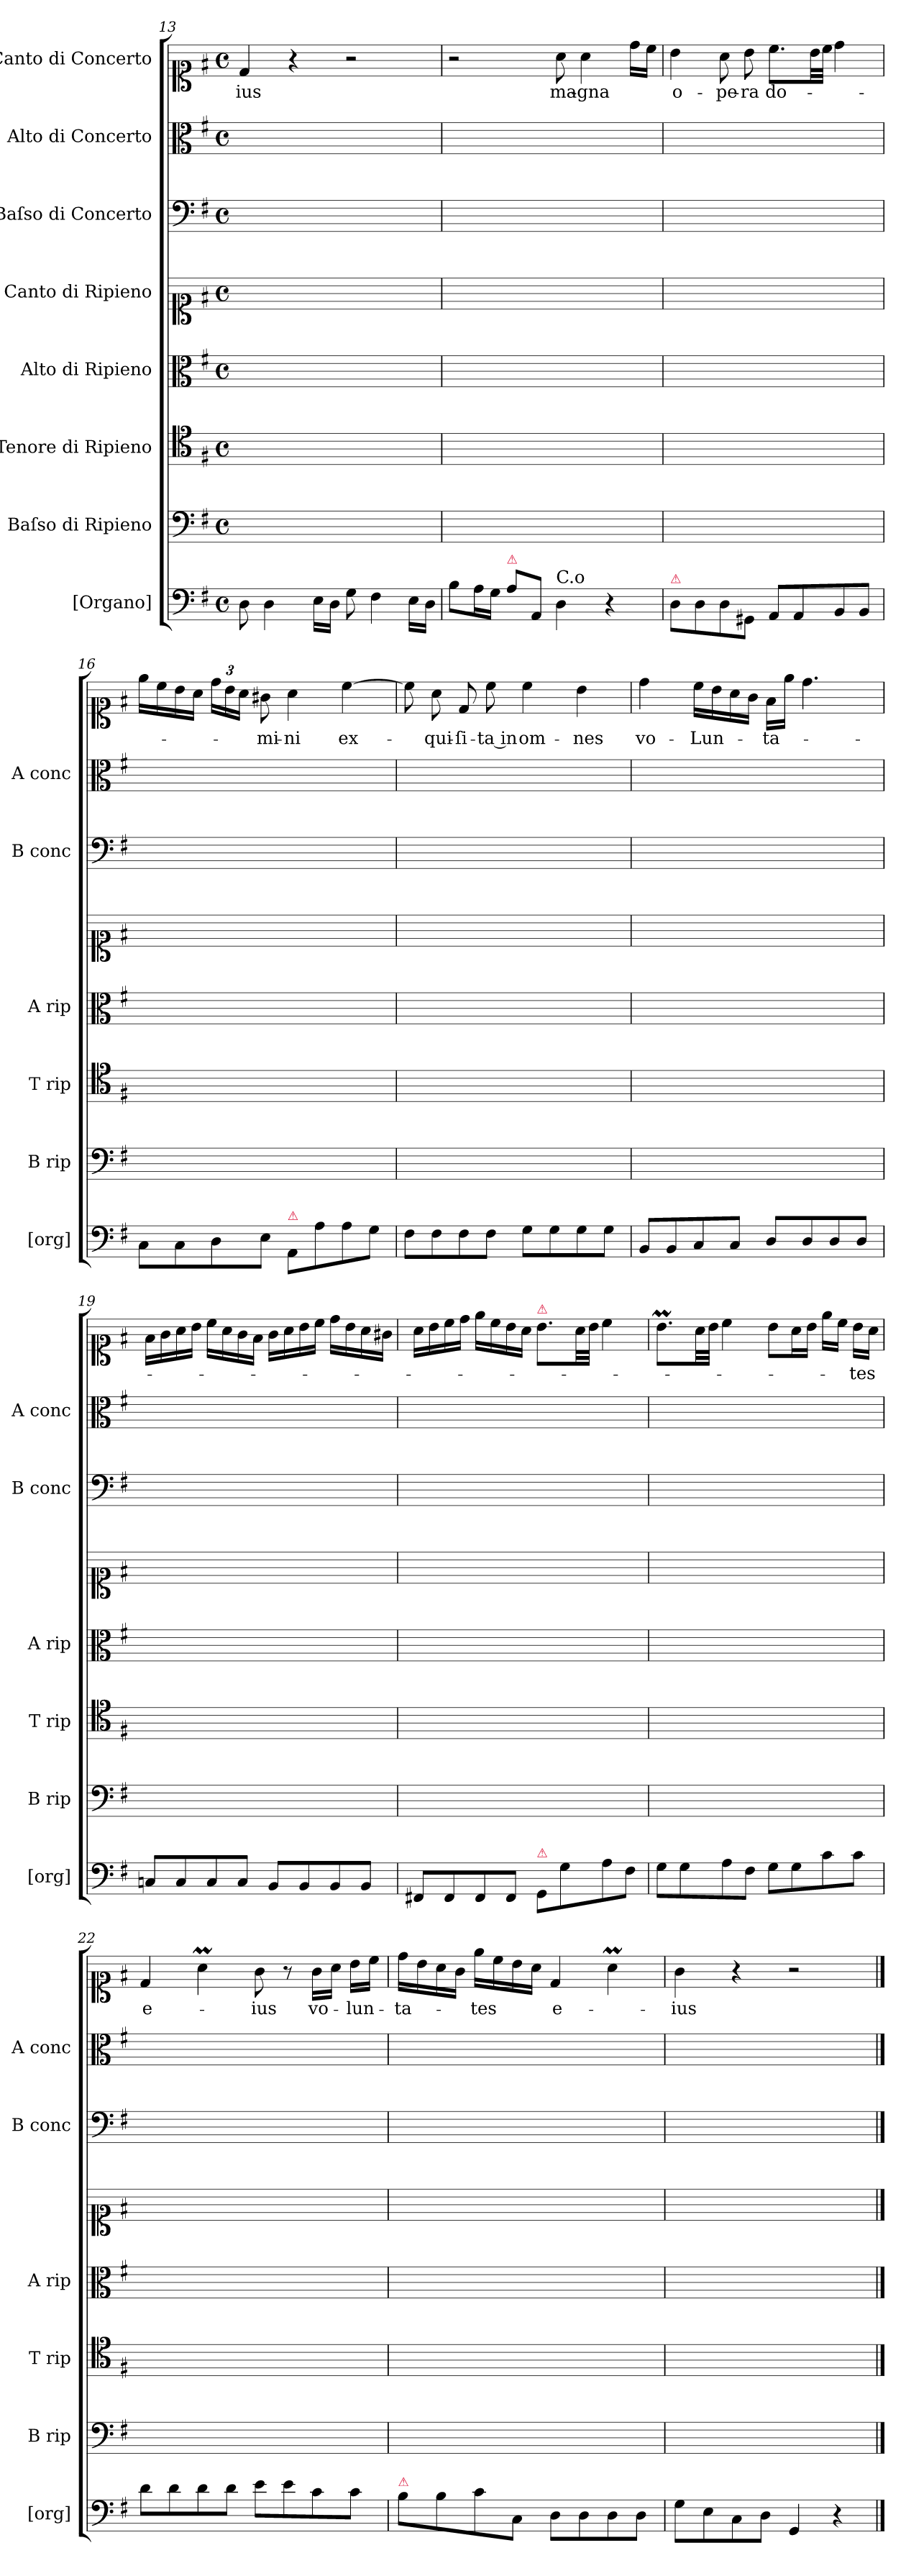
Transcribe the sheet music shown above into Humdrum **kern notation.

**kern	**kern	**kern	**kern	**kern	**kern	**kern	**kern	**text
*part8	*part7	*part6	*part5	*part4	*part3	*part2	*part1	*part1
*staff8	*staff7	*staff6	*staff5	*staff4	*staff3	*staff2	*staff1	*staff1
*I"[Organo]	*I"Baſso di Ripieno	*I"Tenore di Ripieno	*I"Alto di Ripieno	*I"Canto di Ripieno	*I"Baſso di Concerto	*I"Alto di Concerto	*I"Canto di Concerto	*
*I'[org]	*I'B rip	*I'T rip	*I'A rip	*	*I'B conc	*I'A conc	*	*
*clefF4	*clefF4	*clefC4	*clefC3	*clefC1	*clefF4	*clefC3	*clefC1	*
*k[f#]	*k[f#]	*k[f#]	*k[f#]	*k[f#]	*k[f#]	*k[f#]	*k[f#]	*
*M4/4	*M4/4	*M4/4	*M4/4	*M4/4	*M4/4	*M4/4	*M4/4	*
*met(c)	*met(c)	*met(c)	*met(c)	*met(c)	*met(c)	*met(c)	*met(c)	*
=13	=13	=13	=13	=13	=13	=13	=13	=13
8D\	1ryy	1ryy	1ryy	1ryy	1ryy	1ryy	4d/	-ius
4D\	.	.	.	.	.	.	.	.
.	.	.	.	.	.	.	4r	.
16E\LL	.	.	.	.	.	.	.	.
16D\JJ	.	.	.	.	.	.	.	.
8G\	.	.	.	.	.	.	2r	.
4F#\	.	.	.	.	.	.	.	.
16E\LL	.	.	.	.	.	.	.	.
16D\JJ	.	.	.	.	.	.	.	.
=14	=14	=14	=14	=14	=14	=14	=14	=14
8B\L	1ryy	1ryy	1ryy	1ryy	1ryy	1ryy	2r	.
16A\L	.	.	.	.	.	.	.	.
16G\JJ	.	.	.	.	.	.	.	.
!LO:TX:a:color=crimson:t=⚠	!	!	!	!	!	!	!	!
8A\L	.	.	.	.	.	.	.	.
8AA/J	.	.	.	.	.	.	.	.
!LO:TX:a:t=C.o	!	!	!	!	!	!	!	!
4D\	.	.	.	.	.	.	8a\	ma-
.	.	.	.	.	.	.	4a\	-gna
4r	.	.	.	.	.	.	.	.
.	.	.	.	.	.	.	16dd\LL	.
.	.	.	.	.	.	.	16cc\JJ	.
=15	=15	=15	=15	=15	=15	=15	=15	=15
!LO:TX:a:color=crimson:t=⚠	!	!	!	!	!	!	!	!
8D\L	1ryy	1ryy	1ryy	1ryy	1ryy	1ryy	4b\	o-
8D\	.	.	.	.	.	.	.	.
8D\	.	.	.	.	.	.	8a\	-pe-
8GG#X/J	.	.	.	.	.	.	8b\	-ra
8AA/L	.	.	.	.	.	.	8.cc\L	do-
8AA/	.	.	.	.	.	.	.	.
.	.	.	.	.	.	.	32b\LL	.
.	.	.	.	.	.	.	32cc\JJJ	.
8BB/	.	.	.	.	.	.	4dd\	.
8BB/J	.	.	.	.	.	.	.	.
=16	=16	=16	=16	=16	=16	=16	=16	=16
8C\L	1ryy	1ryy	1ryy	1ryy	1ryy	1ryy	16ee\LL	.
.	.	.	.	.	.	.	16cc\	.
8C\	.	.	.	.	.	.	16b\	.
.	.	.	.	.	.	.	16a\JJ	.
8D\	.	.	.	.	.	.	24dd\LL	.
.	.	.	.	.	.	.	24b\	.
.	.	.	.	.	.	.	24a\JJ	.
8E\J	.	.	.	.	.	.	8g#X\	-mi-
!LO:TX:a:color=crimson:t=⚠	!	!	!	!	!	!	!	!
8AA/L	.	.	.	.	.	.	4a\	-ni
8A\	.	.	.	.	.	.	.	.
8A\	.	.	.	.	.	.	[4cc\	ex-
8G\J	.	.	.	.	.	.	.	.
=17	=17	=17	=17	=17	=17	=17	=17	=17
8F#\L	1ryy	1ryy	1ryy	1ryy	1ryy	1ryy	8cc\]	.
8F#\	.	.	.	.	.	.	8a\	-qui-
8F#\	.	.	.	.	.	.	8d/	-ſi-
8F#\J	.	.	.	.	.	.	8cc\	-ta in
8G\L	.	.	.	.	.	.	4cc\	om-
8G\	.	.	.	.	.	.	.	.
8G\	.	.	.	.	.	.	4b\	-nes
8G\J	.	.	.	.	.	.	.	.
=18	=18	=18	=18	=18	=18	=18	=18	=18
8BB/L	1ryy	1ryy	1ryy	1ryy	1ryy	1ryy	4dd\	vo-
8BB/	.	.	.	.	.	.	.	.
8C/	.	.	.	.	.	.	16cc\LL	-Lun-
.	.	.	.	.	.	.	16b\	.
8C/J	.	.	.	.	.	.	16a\	.
.	.	.	.	.	.	.	16g\JJ	.
8D/L	.	.	.	.	.	.	16f#\LL	-ta-
.	.	.	.	.	.	.	16ee\JJ	.
8D/	.	.	.	.	.	.	4.dd\	.
8D/	.	.	.	.	.	.	.	.
8D/J	.	.	.	.	.	.	.	.
=19	=19	=19	=19	=19	=19	=19	=19	=19
8Cn/L	1ryy	1ryy	1ryy	1ryy	1ryy	1ryy	16f#\LL	.
.	.	.	.	.	.	.	16g\	.
8C/	.	.	.	.	.	.	16a\	.
.	.	.	.	.	.	.	16b\JJ	.
8C/	.	.	.	.	.	.	16cc\LL	.
.	.	.	.	.	.	.	16a\	.
8C/J	.	.	.	.	.	.	16g\	.
.	.	.	.	.	.	.	16f#\JJ	.
8BB/L	.	.	.	.	.	.	16g\LL	.
.	.	.	.	.	.	.	16a\	.
8BB/	.	.	.	.	.	.	16b\	.
.	.	.	.	.	.	.	16cc\JJ	.
8BB/	.	.	.	.	.	.	16dd\LL	.
.	.	.	.	.	.	.	16b\	.
8BB/J	.	.	.	.	.	.	16a\	.
.	.	.	.	.	.	.	16g#X\JJ	.
=20	=20	=20	=20	=20	=20	=20	=20	=20
8FF#X/L	1ryy	1ryy	1ryy	1ryy	1ryy	1ryy	16a\LL	.
.	.	.	.	.	.	.	16b\	.
8FF#/	.	.	.	.	.	.	16cc\	.
.	.	.	.	.	.	.	16dd\JJ	.
8FF#/	.	.	.	.	.	.	16ee\LL	.
.	.	.	.	.	.	.	16cc\	.
8FF#/J	.	.	.	.	.	.	16b\	.
.	.	.	.	.	.	.	16a\JJ	.
!	!	!	!	!	!	!	!LO:TX:a:color=crimson:t=⚠	!
!LO:TX:a:color=crimson:t=⚠	!	!	!	!	!	!	!	!
8GG/L	.	.	.	.	.	.	8.b\L	.
8G\	.	.	.	.	.	.	.	.
.	.	.	.	.	.	.	32a\LL	.
.	.	.	.	.	.	.	32b\JJJ	.
8A\	.	.	.	.	.	.	4cc\	.
8F#\J	.	.	.	.	.	.	.	.
=21	=21	=21	=21	=21	=21	=21	=21	=21
8G\L	1ryy	1ryy	1ryy	1ryy	1ryy	1ryy	8.bm\L	.
8G\	.	.	.	.	.	.	.	.
.	.	.	.	.	.	.	32a\LL	.
.	.	.	.	.	.	.	32b\JJJ	.
8A\	.	.	.	.	.	.	4cc\	.
8F#\J	.	.	.	.	.	.	.	.
8G\L	.	.	.	.	.	.	8b\L	.
8G\	.	.	.	.	.	.	16a\L	.
.	.	.	.	.	.	.	16b\JJ	.
8c\	.	.	.	.	.	.	16ee\LL	.
.	.	.	.	.	.	.	16cc\JJ	.
8c\J	.	.	.	.	.	.	16b\LL	-tes
.	.	.	.	.	.	.	16a\JJ	.
=22	=22	=22	=22	=22	=22	=22	=22	=22
8d\L	1ryy	1ryy	1ryy	1ryy	1ryy	1ryy	4d/	e-
8d\	.	.	.	.	.	.	.	.
8d\	.	.	.	.	.	.	4aM\	.
8d\J	.	.	.	.	.	.	.	.
8e\L	.	.	.	.	.	.	8g\	-ius
8e\	.	.	.	.	.	.	8r	.
8c\	.	.	.	.	.	.	16g\LL	vo-
.	.	.	.	.	.	.	16a\JJ	.
8c\J	.	.	.	.	.	.	16b\LL	-lun-
.	.	.	.	.	.	.	16cc\JJ	.
=23	=23	=23	=23	=23	=23	=23	=23	=23
!LO:TX:a:color=crimson:t=⚠	!	!	!	!	!	!	!	!
8B\L	1ryy	1ryy	1ryy	1ryy	1ryy	1ryy	16dd\LL	-ta-
.	.	.	.	.	.	.	16b\	.
8B\	.	.	.	.	.	.	16a\	.
.	.	.	.	.	.	.	16g\JJ	.
8c\	.	.	.	.	.	.	16ee\LL	-tes
.	.	.	.	.	.	.	16cc\	.
8C/J	.	.	.	.	.	.	16b\	.
.	.	.	.	.	.	.	16a\JJ	.
8D\L	.	.	.	.	.	.	4d/	e-
8D\	.	.	.	.	.	.	.	.
8D\	.	.	.	.	.	.	4aM\	.
8D\J	.	.	.	.	.	.	.	.
=24	=24	=24	=24	=24	=24	=24	=24	=24
8G\L	1ryy	1ryy	1ryy	1ryy	1ryy	1ryy	4g\	-ius
8E\	.	.	.	.	.	.	.	.
8C\	.	.	.	.	.	.	4r	.
8D\J	.	.	.	.	.	.	.	.
4GG/	.	.	.	.	.	.	2r	.
4r	.	.	.	.	.	.	.	.
==	==	==	==	==	==	==	==	==
*-	*-	*-	*-	*-	*-	*-	*-	*-
